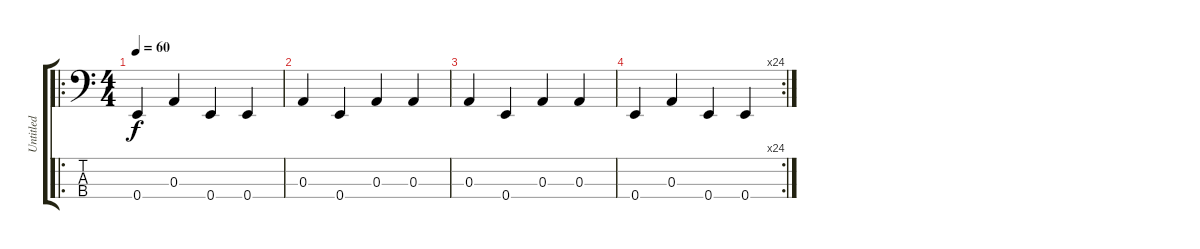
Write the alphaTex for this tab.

\track ("Untitled" "Untitled") {instrument electricbassfinger}
\staff {score tabs}
\tuning (G2 D2 A1 E1) {hide}
\ro
\ts (4 4)
\tempo 60
\clef f4
\ks c
0.4.4{dy f instrument electricbassfinger} 0.3.4 0.4.4 0.4.4 |
0.3.4 0.4.4 0.3.4 0.3.4 |
0.3.4 0.4.4 0.3.4 0.3.4 |
\rc 24
0.4.4 0.3.4 0.4.4 0.4.4
